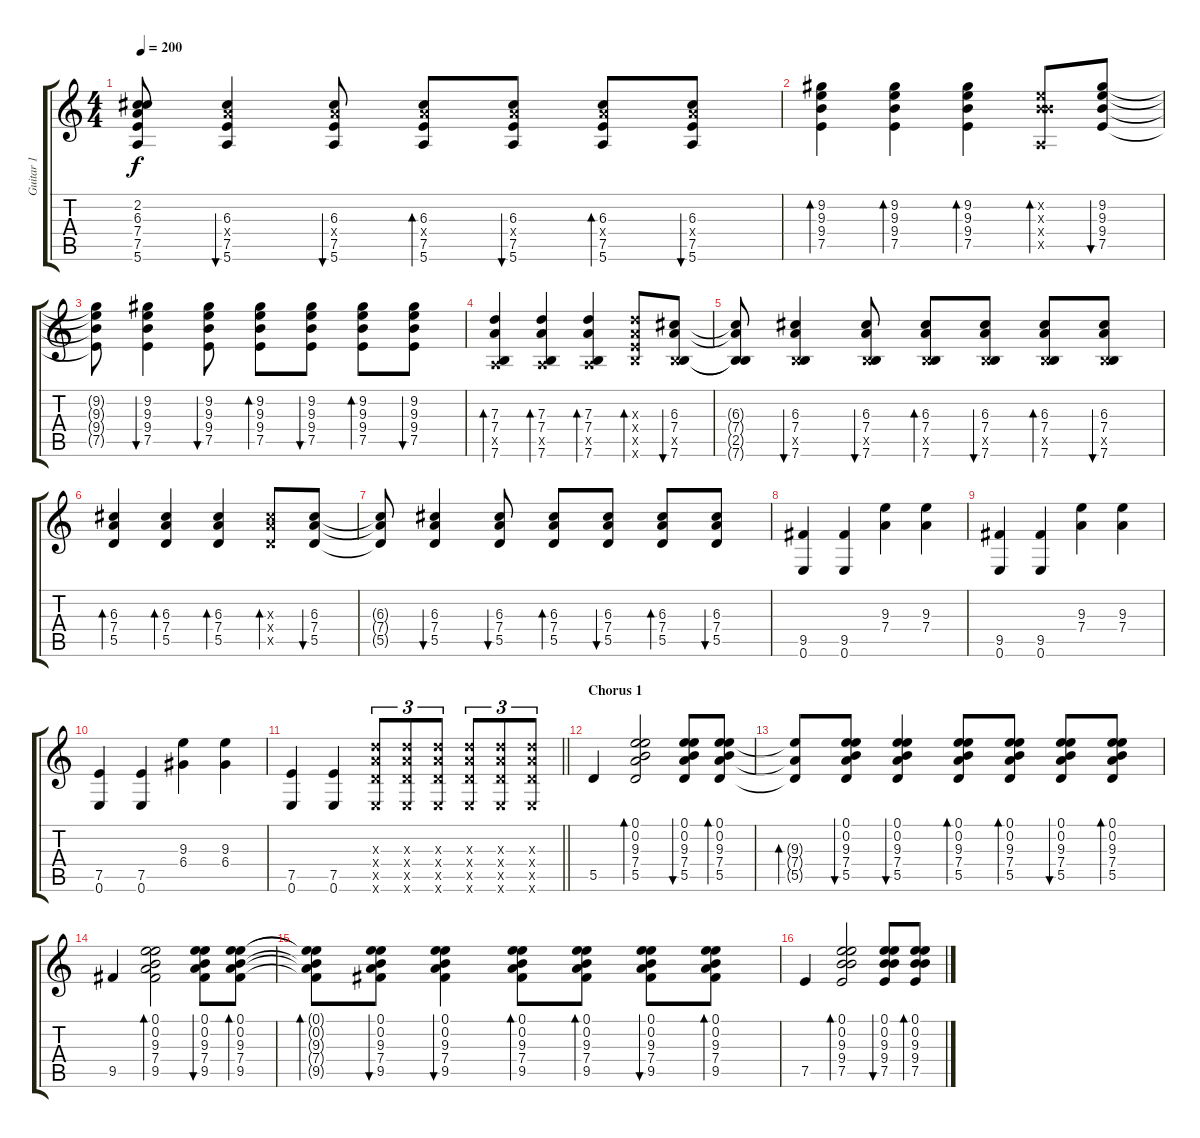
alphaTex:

\track ("Guitar 1" "Guitar 1") {instrument electricguitarclean}
\staff {score tabs}
\tuning (E4 B3 G3 D3 A2 E2) {hide}
\ts (4 4)
\tempo 200
\clef g2
\ks c
(2.2 6.3{t} 7.4{t} 7.5{t} 5.6{t}).8{dy f} (6.3 7.4{x} 7.5 5.6).4{bu 60} (6.3 7.4{x} 7.5 5.6).8{bu 60} (6.3 7.4{x} 7.5 5.6).8{bd 60} (6.3 7.4{x} 7.5 5.6).8{bu 60} (6.3 7.4{x} 7.5 5.6).8{bd 60} (6.3 7.4{x} 7.5 5.6).8{bu 60} |
(9.2 9.3 9.4 7.5).4{bd 60} (9.2 9.3 9.4 7.5).4{bd 60} (9.2 9.3 9.4 7.5).4{bd 60} (0.2{x} 9.3{x} 9.4{x} 0.5{x}).8{bd 60} (9.2 9.3 9.4 7.5).8{bu 60} |
(9.2{t} 9.3{t} 9.4{t} 7.5{t}).8 (9.2 9.3 9.4 7.5).4{bu 60} (9.2 9.3 9.4 7.5).8{bu 60} (9.2 9.3 9.4 7.5).8{bd 60} (9.2 9.3 9.4 7.5).8{bu 60} (9.2 9.3 9.4 7.5).8{bd 60} (9.2 9.3 9.4 7.5).8{bu 60} |
(7.3 7.4 0.5{x} 7.6).4{bd 60} (7.3 7.4 0.5{x} 7.6).4{bd 60} (7.3 7.4 0.5{x} 7.6).4{bd 60} (7.3{x} 7.4{x} 7.5{x} 7.6{x}).8{bd 60} (6.3 7.4 2.5{x} 7.6).8{bu 60} |
(6.3{t} 7.4{t} 2.5{t} 7.6{t}).8 (6.3 7.4 2.5{x} 7.6).4{bu 60} (6.3 7.4 2.5{x} 7.6).8{bu 60} (6.3 7.4 2.5{x} 7.6).8{bd 60} (6.3 7.4 2.5{x} 7.6).8{bu 60} (6.3 7.4 2.5{x} 7.6).8{bd 60} (6.3 7.4 2.5{x} 7.6).8{bu 60} |
(6.3 7.4 5.5).4{bd 60} (6.3 7.4 5.5).4{bd 60} (6.3 7.4 5.5).4{bd 60} (6.3{x} 7.4{x} 5.5{x}).8{bd 60} (6.3 7.4 5.5).8{bu 60} |
(6.3{t} 7.4{t} 5.5{t}).8 (6.3 7.4 5.5).4{bu 60} (6.3 7.4 5.5).8{bu 60} (6.3 7.4 5.5).8{bd 60} (6.3 7.4 5.5).8{bu 60} (6.3 7.4 5.5).8{bd 60} (6.3 7.4 5.5).8{bu 60} |
(9.5 0.6).4 (9.5 0.6).4 (9.3 7.4).4 (9.3 7.4).4 |
(9.5 0.6).4 (9.5 0.6).4 (9.3 7.4).4 (9.3 7.4).4 |
(7.5 0.6).4 (7.5 0.6).4 (9.3 6.4).4 (9.3 6.4).4 |
\barLineRight lightlight
(7.5 0.6).4 (7.5 0.6).4 (7.3{x} 7.4{x} 5.5{x} 0.6{x}).8{tu (3 2)} (7.3{x} 7.4{x} 5.5{x} 0.6{x}).8{tu (3 2)} (7.3{x} 7.4{x} 5.5{x} 0.6{x}).8{tu (3 2)} (7.3{x} 7.4{x} 5.5{x} 0.6{x}).8{tu (3 2)} (7.3{x} 7.4{x} 5.5{x} 0.6{x}).8{tu (3 2)} (7.3{x} 7.4{x} 5.5{x} 0.6{x}).8{tu (3 2)} |
\section ("" "Chorus 1")
5.5.4 (0.1 0.2 9.3 7.4 5.5).2{bd 60} (0.1 0.2 9.3 7.4 5.5).8{bu 60} (0.1 0.2 9.3 7.4 5.5).8{bd 60} |
(9.3{t} 7.4{t} 5.5{t}).8{bd 60} (0.1 0.2 9.3 7.4 5.5).8{bu 60} (0.1 0.2 9.3 7.4 5.5).4{bu 60} (0.1 0.2 9.3 7.4 5.5).8{bd 60} (0.1 0.2 9.3 7.4 5.5).8{bd 60} (0.1 0.2 9.3 7.4 5.5).8{bu 60} (0.1 0.2 9.3 7.4 5.5).8{bd 60} |
9.5.4 (0.1 0.2 9.3 7.4 9.5).2{bd 60} (0.1 0.2 9.3 7.4 9.5).8{bu 60} (0.1 0.2 9.3 7.4 9.5).8{bd 60} |
(0.1{t} 0.2{t} 9.3{t} 7.4{t} 9.5{t}).8{bd 60} (0.1 0.2 9.3 7.4 9.5).8{bu 60} (0.1 0.2 9.3 7.4 9.5).4{bu 60} (0.1 0.2 9.3 7.4 9.5).8{bd 60} (0.1 0.2 9.3 7.4 9.5).8{bd 60} (0.1 0.2 9.3 7.4 9.5).8{bu 60} (0.1 0.2 9.3 7.4 9.5).8{bd 60} |
7.5.4 (0.1 0.2 9.3 9.4 7.5).2{bd 60} (0.1 0.2 9.3 9.4 7.5).8{bu 60} (0.1 0.2 9.3 9.4 7.5).8{bd 60}
